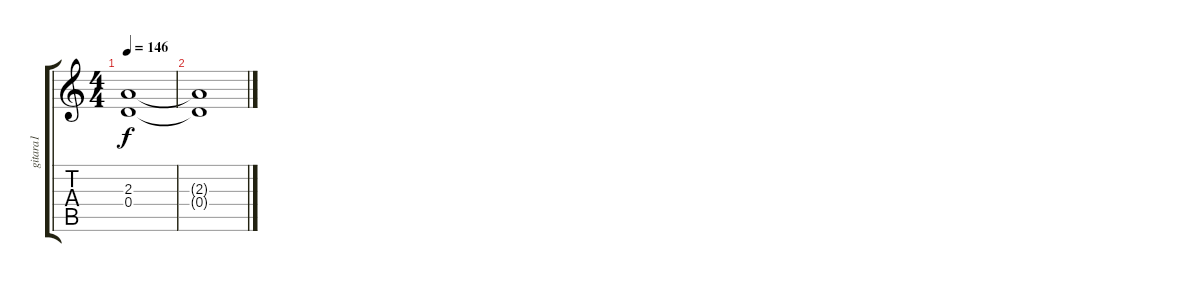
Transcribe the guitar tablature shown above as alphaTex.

\track ("gitara1" "gitara1") {instrument distortionguitar}
\staff {score tabs}
\tuning (E4 B3 G3 D3 A2 E2) {hide}
\ts (4 4)
\tempo 146
\clef g2
\ks c
(2.3 0.4).1{dy f} |
(2.3{t} 0.4{t}).1
